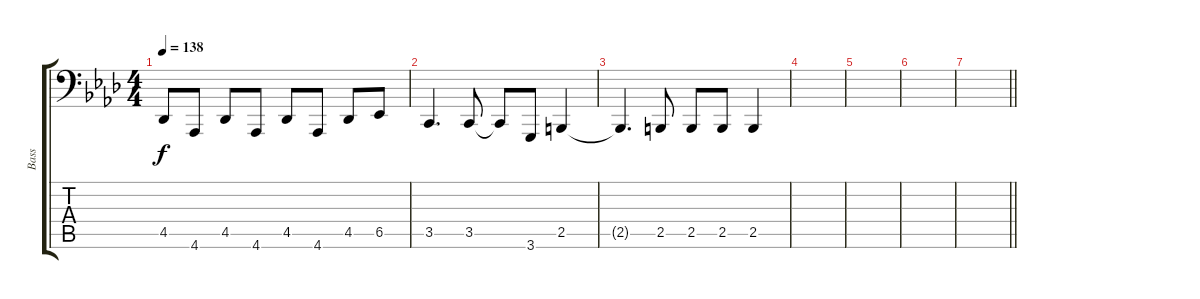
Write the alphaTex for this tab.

\track ("Bass" "Bass") {instrument electricbassfinger}
\staff {score tabs}
\tuning (F2 C2 G1 D1 A0 E0) {hide}
\ts (4 4)
\tempo 138
\clef f4
\ks ab
4.5{t}.8{dy f} 4.6.8 4.5.8 4.6.8 4.5.8 4.6.8 4.5.8 6.5.8 |
3.5.4{d} 3.5.8 3.5{t}.8 3.6.8 2.5.4 |
2.5{t}.4{d} 2.5.8 2.5.8 2.5.8 2.5.4 |
|
|
|
\barLineRight lightlight
